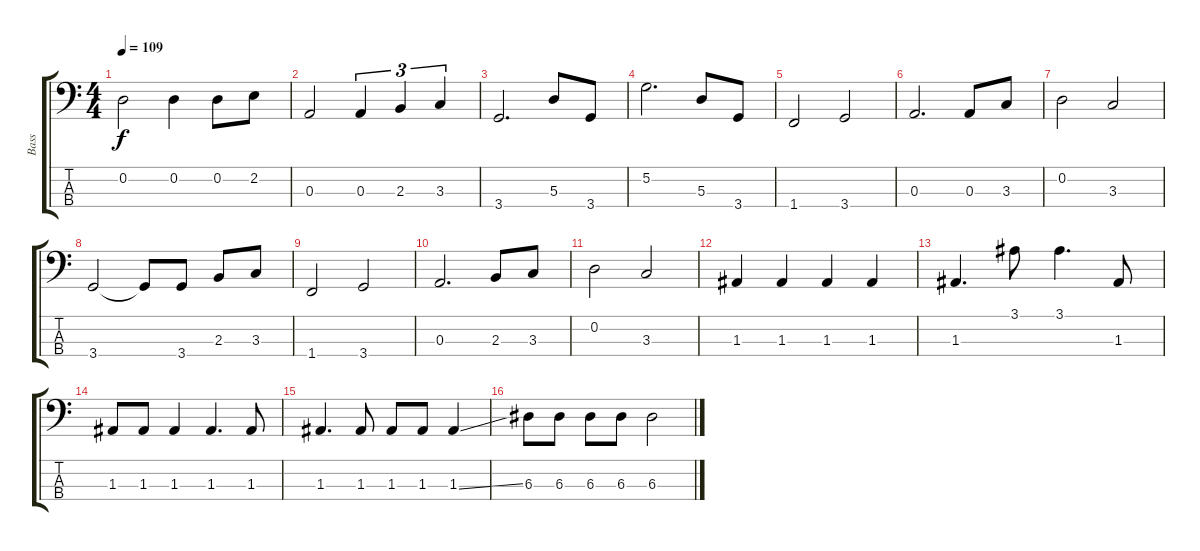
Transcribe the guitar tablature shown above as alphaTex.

\track ("Bass" "Bass") {instrument electricbasspick}
\staff {score tabs}
\tuning (G2 D2 A1 E1) {hide}
\ts (4 4)
\tempo 109
\clef f4
\ks c
0.2.2{dy f} 0.2.4 0.2.8 2.2.8 |
0.3.2 0.3.4{tu (3 2)} 2.3.4{tu (3 2)} 3.3.4{tu (3 2)} |
3.4.2{d} 5.3.8 3.4.8 |
5.2.2{d} 5.3.8 3.4.8 |
1.4.2 3.4.2 |
0.3.2{d} 0.3.8 3.3.8 |
0.2.2 3.3.2 |
3.4.2 3.4{t}.8 3.4.8 2.3.8 3.3.8 |
1.4.2 3.4.2 |
0.3.2{d} 2.3.8 3.3.8 |
0.2.2 3.3.2 |
1.3.4 1.3.4 1.3.4 1.3.4 |
1.3.4{d} 3.1.8 3.1.4{d} 1.3.8 |
1.3.8 1.3.8 1.3.4 1.3.4{d} 1.3.8 |
1.3.4{d} 1.3.8 1.3.8 1.3.8 1.3{ss}.4 |
6.3.8 6.3.8 6.3.8 6.3.8 6.3.2
